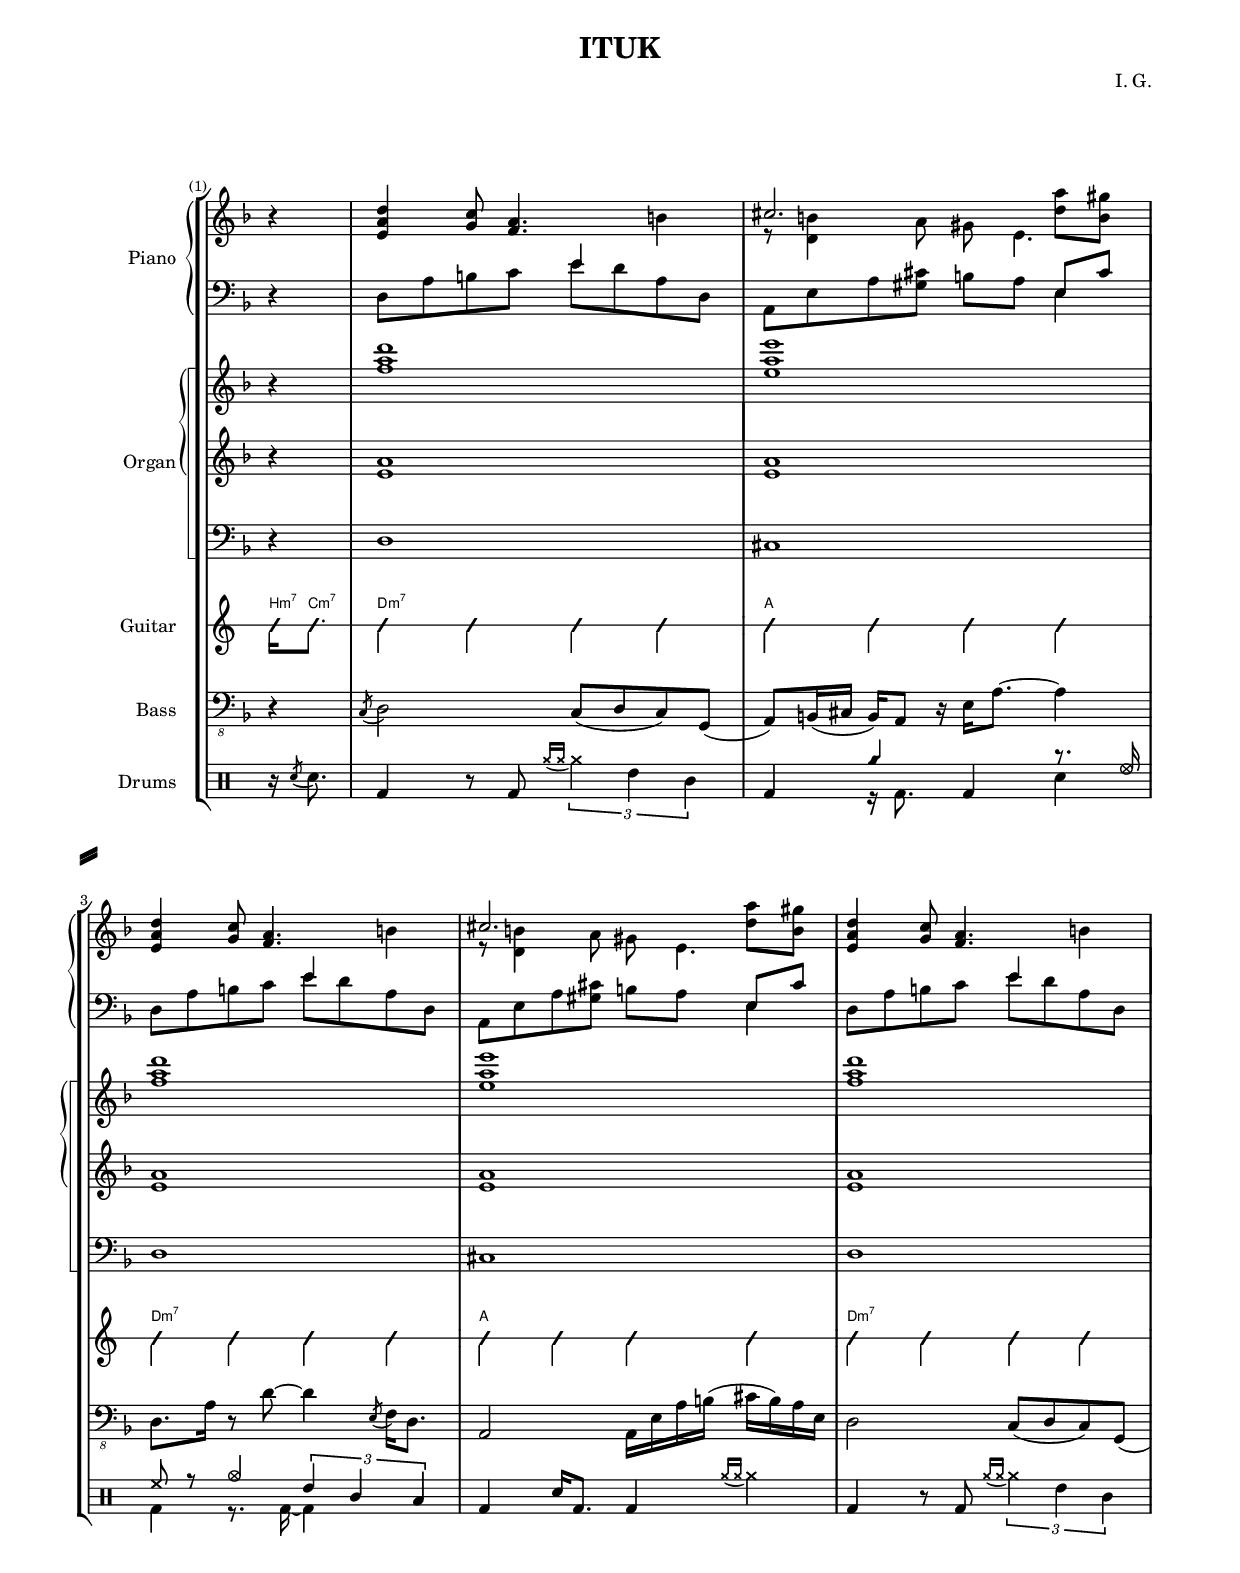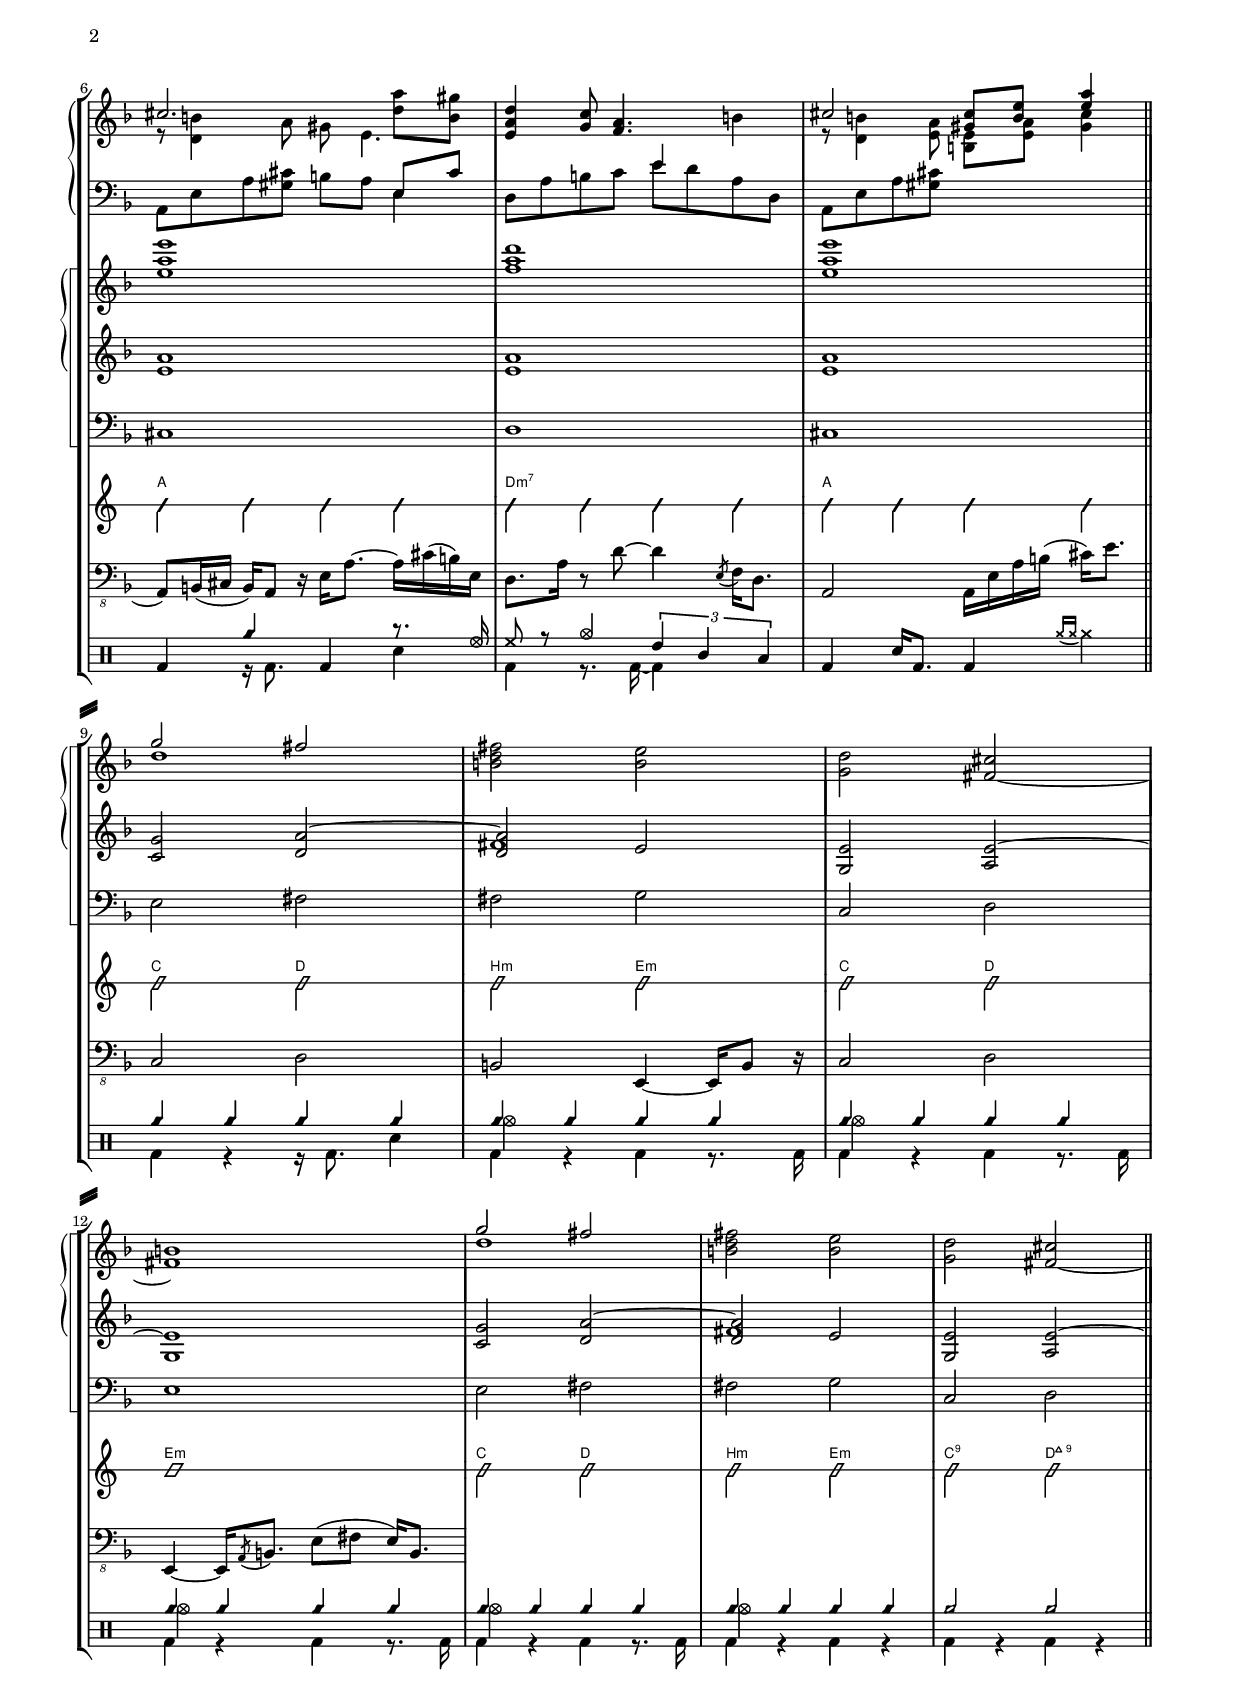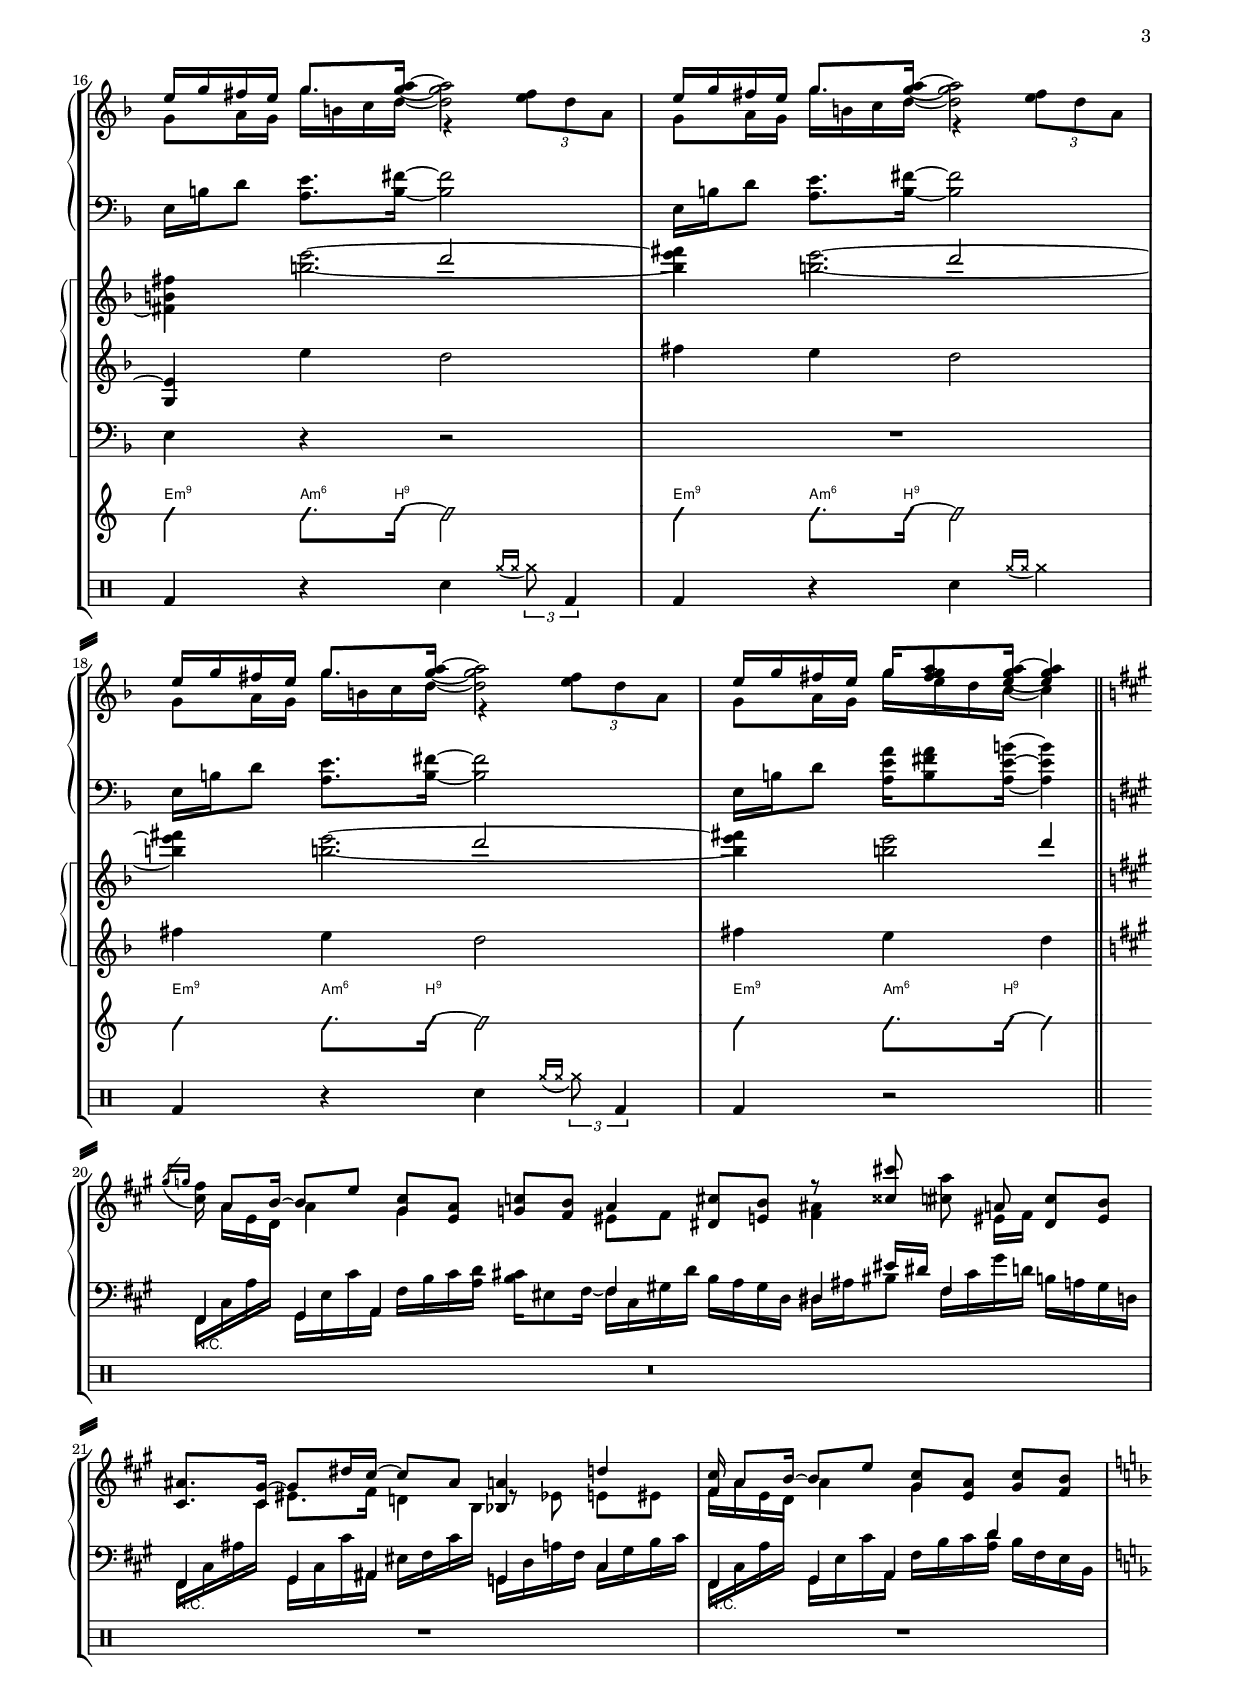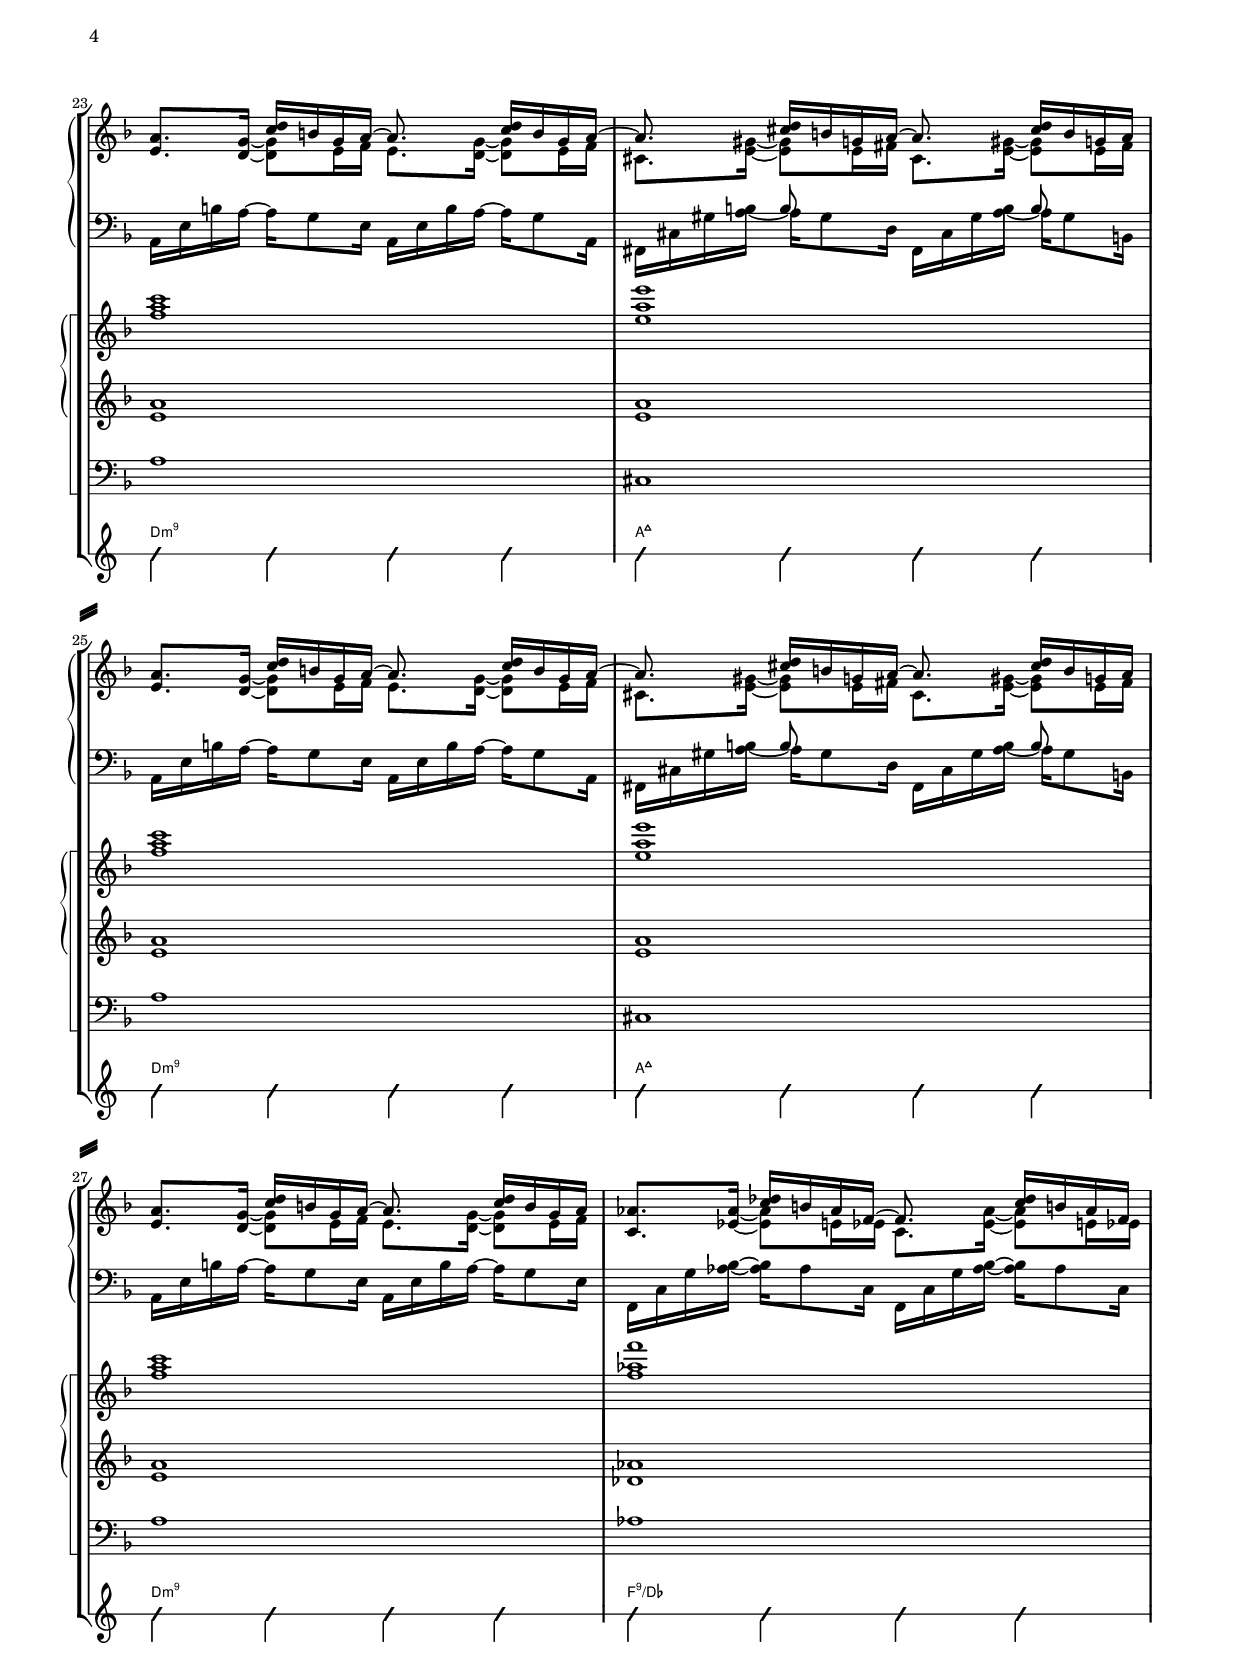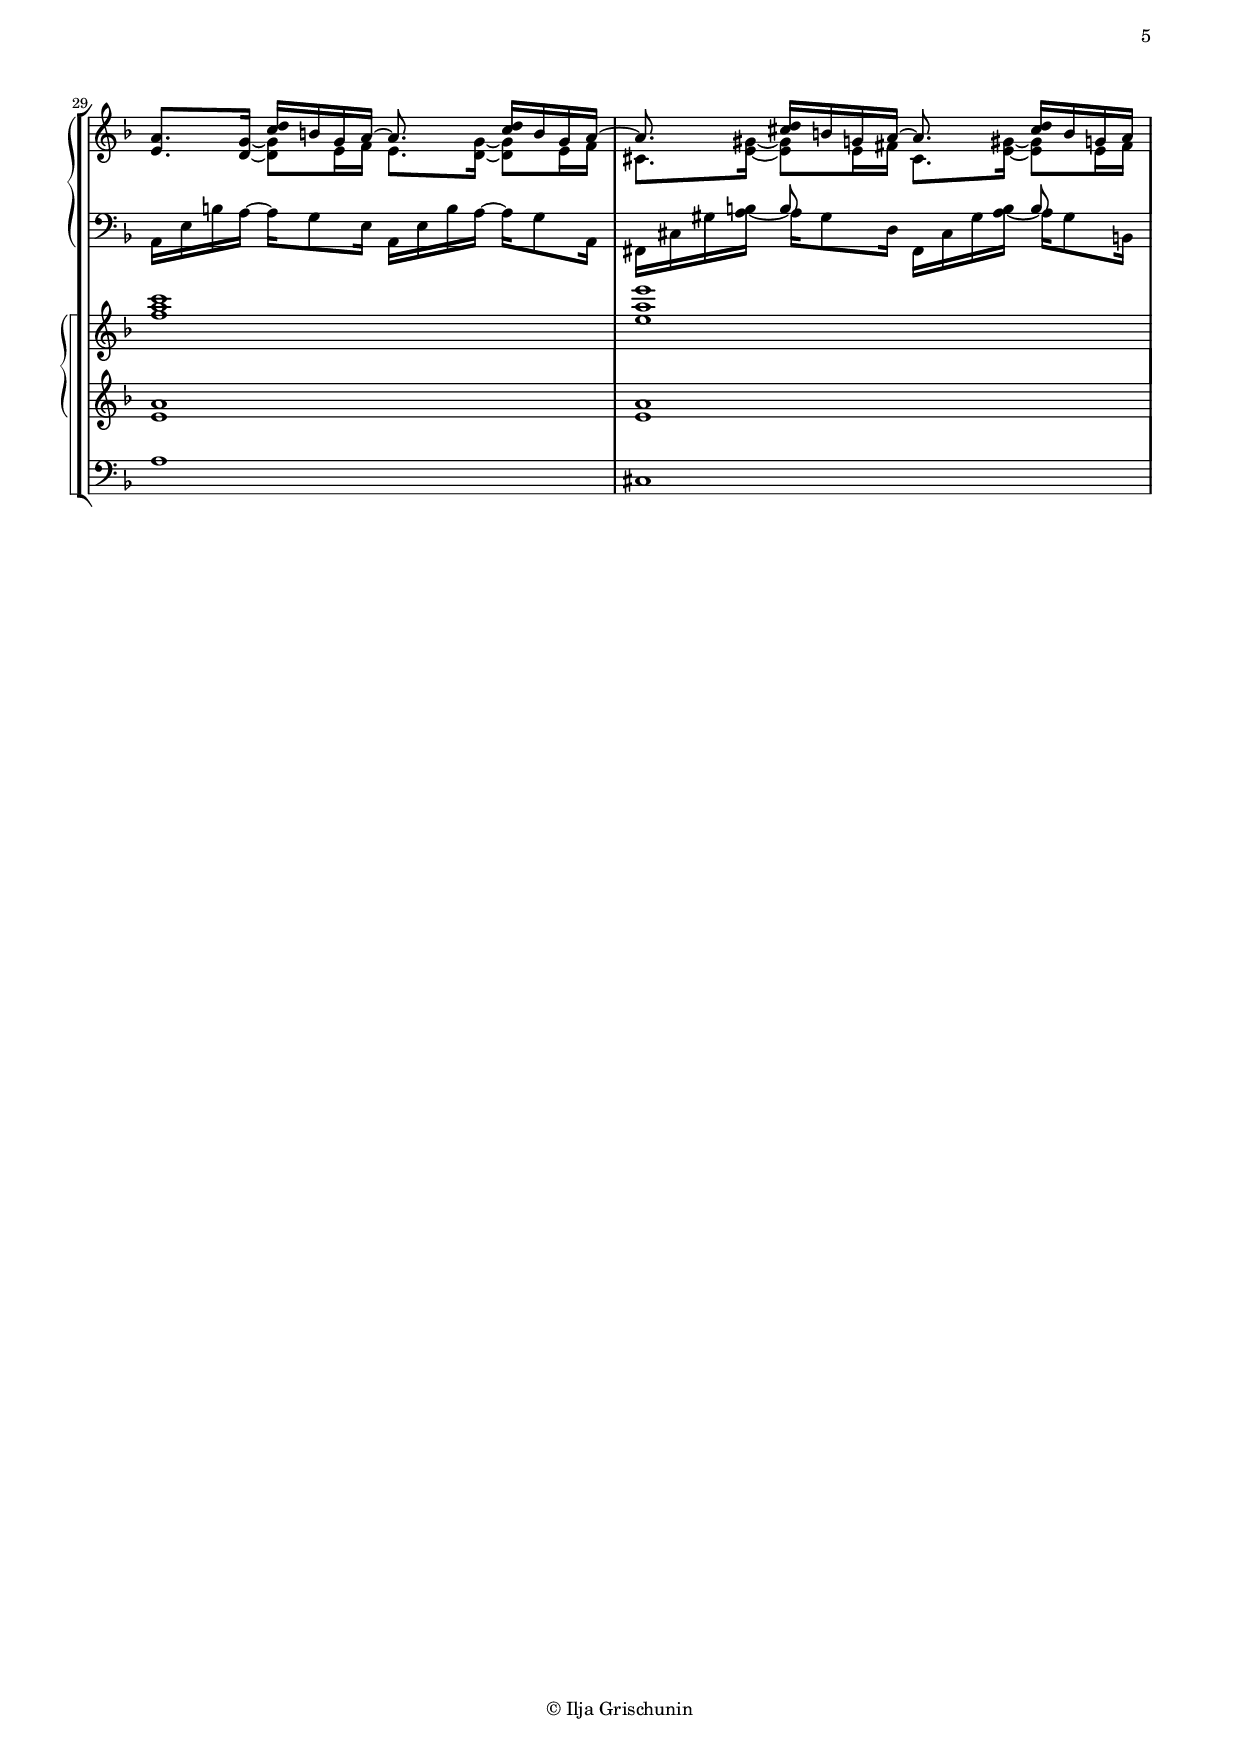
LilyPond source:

\version "2.19.15"

\language "deutsch"

\header {
  title = "ITUK"
  composer = "I. G."
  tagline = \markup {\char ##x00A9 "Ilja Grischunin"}
}

#(set-global-staff-size 16)
\paper {
  system-separator-markup = \slashSeparator
  indent = 2.0\cm  % space for instrumentName
  %short-indent = 1.5\cm  % space for shortInstrumentName
  top-system-spacing.basic-distance = #25
  top-markup-spacing.basic-distance = #8
  markup-system-spacing.basic-distance = #26
  system-system-spacing.basic-distance = #20
  last-bottom-spacing.basic-distance = #25
  left-margin = 15
  right-margin = 15
  %two-sided = ##t
  %inner-margin = 20
  %outer-margin = 15
}

\layout {
  \context {
    \RemoveEmptyStaffContext
  }
  \context {
    \Score
    %\remove "Bar_number_engraver"
  }
  \override Staff.TimeSignature.stencil = ##f
  \override Staff.InstrumentName.self-alignment-X = #RIGHT
  \override PianoStaff.InstrumentName.self-alignment-X = #RIGHT
  \override StaffGroup.InstrumentName.self-alignment-X = #RIGHT
}

\version "2.19.15"

\language "deutsch"


tenorSax = \relative {

}

\version "2.19.15"

\language "deutsch"

%%%%%%%%% SCRIPTS %%%%%%%%%
slash =
#(define-music-function (parser location ang stem-fraction protrusion)
   (number? number? number?)
   (remove-grace-property 'Voice 'Stem 'direction) ; necessary?
   #{
     \once \override Stem #'stencil =
     #(lambda (grob)
        (let* ((X-parent (ly:grob-parent grob X))
               (is-rest? (ly:grob? (ly:grob-object X-parent 'rest))))
          (if is-rest?
              empty-stencil
              (let* ((ang (degrees->radians ang))
                     ; We need the beam and its slope so that slash will
                     ; extend uniformly past the stem and the beam
                     (beam (ly:grob-object grob 'beam))
                     (beam-X-pos (ly:grob-property beam 'X-positions))
                     (beam-Y-pos (ly:grob-property beam 'positions))
                     (beam-slope (/ (- (cdr beam-Y-pos) (car beam-Y-pos))
                                   (- (cdr beam-X-pos) (car beam-X-pos))))
                     (beam-angle (atan beam-slope))
                     (stem-Y-ext (ly:grob-extent grob grob Y))
                     ; Stem.length is expressed in half staff-spaces
                     (stem-length (/ (ly:grob-property grob 'length) 2.0))
                     (dir (ly:grob-property grob 'direction))
                     ; if stem points up. car represents segment of stem
                     ; closest to notehead; if down, cdr does
                     (stem-ref (if (= dir 1) (car stem-Y-ext) (cdr stem-Y-ext)))
                     (stem-segment (* stem-length stem-fraction))
                     ; Where does slash cross the stem?
                     (slash-stem-Y (+ stem-ref (* dir stem-segment)))
                     ; These are values for the portion of the slash that
                     ; intersects the beamed group.
                     (dx (/ (- stem-length stem-segment)
                           (- (tan ang) (* dir beam-slope))))
                     (dy (* (tan ang) dx))
                     ; Now, we add in the wings
                     (protrusion-dx (* (cos ang) protrusion))
                     (protrusion-dy (* (sin ang) protrusion))
                     (x1 (- protrusion-dx))
                     (y1 (- slash-stem-Y (* dir protrusion-dy)))
                     (x2 (+ dx protrusion-dx))
                     (y2 (+ slash-stem-Y
                           (* dir (+ dy protrusion-dy))))
                     (th (ly:staff-symbol-line-thickness grob))
                     (stil (ly:stem::print grob)))

                (ly:stencil-add
                 stil
                 (make-line-stencil th x1 y1 x2 y2))))))
   #})

slashI = {
  \slash 50 0.6 1.0
}

slashII = {
  \slash 45 0.5 0.8
}

top = \change Staff = "RH"
bot = \change Staff = "LH"

%%%%%%%%%%%%%%%%%%%%%%%% RH %%%%%%%%%%%%%%%%%%%%%%%%%
rightPianoP = \relative {
  \key d \minor
  \override MultiMeasureRest.expand-limit = #2
  \set Score.skipBars = ##t
  \partial 4
  r4
  \repeat unfold 3{
    <e' a d>4<g c>8 <f a>4. h4
    <<
      {
        cis2.
        \stemDown
        <d a'>8 <h gis'>
      }
      \\
      {
        r8 <d, h'>4 a'8 gis e4.
      }
    >>
  }
  <e a d>4<g c>8 <f a>4. h4
  <<
    {
      cis2
    }
    \\
    {
      r8 <d, h'>4 <e a>8
    }
  >>
  \stemUp
  <gis cis>8 <h e> <e a>4
  \stemNeutral
  \bar "||"
  \break
  R1*7
  \bar "||"
  \break
  \mergeDifferentlyDottedOn
  \repeat unfold 3 {
    <<
      {
        e16 g fis e g8. <g_~ a~>16
        \stemDown
        q2
        \stemNeutral
      }
      \\
      {
        g,8 a16 g g' h, c d~ d2
      }
      \\
      {
        \voiceTwo
        s2
        \once \override Rest.extra-offset = #'(.5 . 3)
        r4 \tuplet 3/2 {<e fis>8 d a}
      }
    >>
  }
  \time 3/4
  <<
    {
      e'16 g fis e g <fis g a>8 <e_~ g a~>16 q4
    }
    \\
    {
      g,8 a16 g g' e d c~ c4
    }
  >>
  \bar "||"
  \break
  \time 9/4
  \key a \major
  \acciaccatura {\slashI gis'16 g} <cis, fis>\noBeam
  <<
    {
      a8 h16~ h8[ e] <gis, cis> <e a>
    }
    \\
    {
      a16 e d a'4 gis
    }
  >>
  <g c>8 <fis h>
  <<
    {
      a4
    }
    \\
    {
      eis8[ fis]
    }
  >>
  <dis cis'>8 <e h'>
  <<
    {
      r8 <cisis' cis'!> s a
    }
    \\
    {
      <fis ais>4 <cis' a'>8\noBeam eis,16[ fis]
    }
  >>
  <dis cis'>8 <eis h'>
  \time 5/4
  <<
    {
      <cis ais'>8. <cis gis'~>16 gis'8 dis'16 cis~ cis8 ais
      <b, a'>4 d'
    }
    \\
    {
      s4 eis,8. fis16 d!4
      \once \override Rest.extra-offset = #'(1.5 . 4)
      r8 es e eis
    }
  >>
  \time 4/4
  <<
    {
      <fis cis'>16\noBeam a8 h16~ h8[ e] <gis, cis>[ <e a>]
    }
    \\
    {
      fis16 a e d a'4 gis
    }
  >>
  <gis cis>8 <fis h>
  \key d \minor
  \repeat unfold 2 {
    <<
      {
        s4
        <c' d>16 h g a~ a8. s16
        <c d>16 h g a~
      }
      \\
      {
        \stemUp
        <e a>8. <d g>16~
        \stemDown
        q8 e16 f e8. <d g>16~
        q8 e16 f
      }
    >>
    <<
      {
        a8. s16
        <cis d>16 h g a~ a8. s16
        <cis d>16 h g a
      }
      \\
      {
        cis,8. <e gis>16~ q8 e16 fis
        cis8. <e gis>16~ q8 e16 fis
      }
    >>
  }
  <<
    {
      s4
      <c' d>16 h g a~ a8. s16
      <c d>16 h g a
    }
    \\
    {
      \stemUp
      <e a>8. <d g>16~
      \stemDown
      q8 e16 f e8. <d g>16~
      q8 e16 f
    }
  >>
  <<
    {
      s4
      <c' des>16 h! as f~ f8. s16
      <c' des>16 h! as f
    }
    \\
    {
      \stemUp
      <c as'>8. <es as>16~
      \stemDown
      q8 e16 es c8. <es as>16~
      q8 e16 es
    }
  >>
  <<
    {
      s4
      <c' d>16 h g a~ a8. s16
      <c d>16 h g a~
    }
    \\
    {
      \stemUp
      <e a>8. <d g>16~
      \stemDown
      q8 e16 f e8. <d g>16~
      q8 e16 f
    }
  >>
  <<
    {
      a8. s16
      <cis d>16 h g a~ a8. s16
      <cis d>16 h g a
    }
    \\
    {
      cis,8. <e gis>16~ q8 e16 fis
      cis8. <e gis>16~ q8 e16 fis
    }
  >>
}

%%%%%%%%%%%%%%%%%%%%%%%% LH %%%%%%%%%%%%%%%%%%%%%%%%%
leftPianoP = \relative {
  \key d \minor
  \override MultiMeasureRest.expand-limit = #2
  \set Score.skipBars = ##t
  \clef "bass"
  \partial 4
  r4
  \repeat unfold 3 {
    <<
      {
        s2 e'4 s
      }
      \\
      {
        d,8 a' h c e d a d,
      }
    >>
    <<
      {
        s2. e8 cis'
      }
      \\
      {
        a, e' a <gis cis> h a e4
      }
    >>
  }
  <<
    {
      s2 e'4 s
    }
    \\
    {
      d,8 a' h c e d a d,
    }
  >>
  a8 e' a <gis cis>
  \stemDown
  \top <h e> <e a> <gis cis>4 \bot
  \stemNeutral
  \bar "||"
  \break
  R1*7
  \bar "||"
  \break
  \repeat unfold 3 {e,16 h' d8 <a e'>8. <h fis'>16~ q2}
  \time 3/4
  e,16 h' d8 <a e' a>16 <h fis' a>8 <a e' h'>16~ q4
  \bar "||"
  \break
  \time 9/4
  \key a \major
  \set Timing.beamExceptions = #'()
  \set Timing.baseMoment = #(ly:make-moment 1/4)
  \set Timing.beatStructure = #'(1 1 1 1 1 1 1 1 1)
  \grace {s8}
  <<
    {
      fis,4
      \once \override Flag.stencil = ##f
      gis8 s16 a4 s16 s4 fis' s
    }
    \\
    {
      fis,16 cis' a' \top d \bot gis,, e' cis' a, fis' h cis <a d>
      <h cis!> eis,8 fis16~ fis cis gis'! d' h a gis d
    }
  >>
  <<
    {
      dis4
    }
    \\
    {
      dis16 ais' his8
    }
    \\
    {
      s8 eis16 dis
    }
  >>
  <<
    {
      fis,4
    }
    \\
    {
      fis16 cis' gis' d
    }
  >>
  h16 a gis d
  <<
    {
      fis,4
      \once \override Flag.stencil = ##f
      gis8 s16 ais4 s16 g4 cis

    }
    \\
    {
      fis,16 cis' ais' \top cis \bot gis, cis cis' ais,
      eis' fis cis' \top h \bot g, d' a' fis cis gis' h cis
    }
  >>
  \time 4/4
  <<
    {
      fis,,4
      \once \override Flag.stencil = ##f
      gis8 s16 a4 d' s16
    }
    \\
    {
      fis,,16 cis' a' \top d \bot gis,, e' cis' a,
      fis' h cis <a d> h16 fis e h
    }
  >>
  \key d \minor
  \repeat unfold 2 {
    a16 e' h' a~ a g8 e16
    a,16 e' h' a~ a g8 a,16
    <<
      {
        \repeat unfold 2 {s4 h'8 s}
      }
      \\
      {
        fis,16 cis' gis' <a h>~ a gis8 d16
        fis,16 cis' gis' <a h>~ a gis8 h,16
      }
    >>
  }
  \repeat unfold 2 {a16 e' h' a~ a g8 e16}
  \repeat unfold 2 {f,16 c' g' <as b>~ q as8 c,16}
  a16 e' h' a~ a g8 e16
  a,16 e' h' a~ a g8 a,16
  <<
    {
      \repeat unfold 2 {s4 h'8 s}
    }
    \\
    {
      fis,16 cis' gis' <a h>~ a gis8 d16
      fis,16 cis' gis' <a h>~ a gis8 h,16
    }
  >>
}

\version "2.19.15"

\language "deutsch"

rightOrgan = \relative {
  \key d \minor
  \override MultiMeasureRest.expand-limit = #2
  \set Score.skipBars = ##t
  \tag #'Partitur {\partial 4 r4}
%%%%%%%%%%%%%%%%%% Part %%%%%%%%%%%%%%%%%%%%
  \tag #'Part {
    \set Score.repeatCommands = #'((volta "1.-4."))
    <f'' a d>1 <e a e'>
    \set Score.repeatCommands = #'((volta #f) end-repeat)
  }
%%%%%%%%%%%%%%%% Partitur %%%%%%%%%%%%%%%%%%
  \tag #'Partitur {
    \repeat unfold 4 {<f a d>1 <e a e'>}
  }
%%%%%%%%%%%%%%%%%% Part %%%%%%%%%%%%%%%%%%%%
  \tag #'Part {
    \repeat volta 2 {
      <<
        {
          g2 fis
        }
        \\
        {
          d1
        }
      >>
      <h d fis>2 <h e> <g d'> <fis~ cis'>
    }
    \alternative {
      {<fis h>1}
      {
        <fis h fis'>4
        %\set Score.repeatCommands = #'((volta #f))
        <<
          {
            s4 d''2
          }
          \\
          {
            <h~ e^~>2. <h e fis>4
          }
        >>
      }
    }
    <<
      {
        s4 d2
      }
      \\
      {
        <h~ e^~>2. <h e fis>4
      }
    >>
    <<
      {
        s4 d2
        \time 3/4
        s2 d4
      }
      \\
      {
        <h~ e^~>2.
        \time 3/4
        <h e fis>4
        <h~ e^~>2
      }
    >>
  }
%%%%%%%%%%%%%%%% Partitur %%%%%%%%%%%%%%%%%%
  \tag #'Partitur {
    <<
      {
        g2 fis
      }
      \\
      {
        d1
      }
    >>
    <h d fis>2 <h e> <g d'> <fis~ cis'> <fis h>1
    <<
      {
        g'2 fis
      }
      \\
      {
        d1
      }
    >>
    <h d fis>2 <h e> <g d'> <fis_~ cis'> <fis h fis'>4
    <<
      {
        s4 d''2
      }
      \\
      {
        <h~ e^~>2. <h e fis>4
      }
    >>
    <<
      {
        s4 d2
      }
      \\
      {
        <h~ e^~>2. <h e fis>4
      }
    >>
    <<
      {
        s4 d2
        \time 3/4
        s2 d4
      }
      \\
      {
        <h~ e^~>2.
        \time 3/4
        <h e fis>4
        <h~ e^~>2
      }
    >>
  }
%%%%%%%%%%%%%%%%%%%%%%%%%%%%%%%%%%%%%%%%%%%%
  \time 9/4
  \key a \major
  \set Timing.beamExceptions = #'()
  \set Timing.baseMoment = #(ly:make-moment 1/4)
  \set Timing.beatStructure = #'(1 1 1 1 1 1 1 1 1)
  \grace {s8}
  R4*9
  \time 5/4
  R4*5
  \time 4/4
  R1
  \key d \minor
%%%%%%%%%%%%%%%%%% Part %%%%%%%%%%%%%%%%%%%%
  \tag #'Part {
    \repeat volta 3 {<f a c>1}
    \alternative {{<e a e'>}{<f as f'>}}
  }
%%%%%%%%%%%%%%%% Partitur %%%%%%%%%%%%%%%%%%
  \tag #'Partitur {
    \repeat unfold 2 {<f a c>1 <e a e'>}
    <f a c> <f as f'> <f a c> <e a e'>
  }
}

leftOrgan = \relative {
  \key d \minor
  \override MultiMeasureRest.expand-limit = #2
  \set Score.skipBars = ##t  
  \tag #'Partitur {\partial 4 r4}
%%%%%%%%%%%%%%%%%% Part %%%%%%%%%%%%%%%%%%%%
  \tag #'Part {
    \set Score.repeatCommands = #'((volta "1.-4."))
    <e' a>1 <e a>1
    \set Score.repeatCommands = #'((volta #f) end-repeat)
  }
%%%%%%%%%%%%%%%% Partitur %%%%%%%%%%%%%%%%%%
  \tag #'Partitur {
    \repeat unfold 4 {<e a>1 <e a>}
  }
%%%%%%%%%%%%%%%%%% Part %%%%%%%%%%%%%%%%%%%%
  \tag #'Part {
    \repeat volta 2 {
      <c g'>2
      <<
        {
          <d a'~>2 q e
        }
        \\
        {
          s2 fis1
        }
      >>
      <g, e'>2 <a e'^~>
    }
    \alternative {
      {<g e'>1}
      {
        <g e'>4 e''
        \set Score.repeatCommands = #'((volta #f))
        d2
      }
    }
    fis4 e d2
    fis4 e d2
    \time 3/4
    fis4 e d
  }
%%%%%%%%%%%%%%%% Partitur %%%%%%%%%%%%%%%%%%
  \tag #'Partitur {
    <c, g'>2
    <<
      {
        <d a'~>2 q e
      }
      \\
      {
        s2 fis1
      }
    >>
    <g, e'>2 <a e'^~> <g e'>1
    <c g'>2
    <<
      {
        <d a'~>2 q e
      }
      \\
      {
        s2 fis1
      }
    >>
    <g, e'>2 <a e'^~> <g e'>4 e'' d2
    fis4 e d2
    fis4 e d2
    \time 3/4
    fis4 e d
  }
%%%%%%%%%%%%%%%%%%%%%%%%%%%%%%%%%%%%%%%%%%%%
  \time 9/4
  \key a \major
  \set Timing.beamExceptions = #'()
  \set Timing.baseMoment = #(ly:make-moment 1/4)
  \set Timing.beatStructure = #'(1 1 1 1 1 1 1 1 1)
  \grace {s8}
  R4*9
  \time 5/4
  R4*5
  \time 4/4
  R1
  \key d \minor
%%%%%%%%%%%%%%%%%% Part %%%%%%%%%%%%%%%%%%%%
  \tag #'Part {
    \repeat volta 3 {<e, a>1}
    \alternative {{<e a>}{<des as'>}}

  }
%%%%%%%%%%%%%%%% Partitur %%%%%%%%%%%%%%%%%%
  \tag #'Partitur {
    \repeat unfold 5 {<e a>1} <des as'>
    \repeat unfold 2 {<e a>}
  }
}

fusOrgan = \relative {
  \key d \minor
  \clef "bass"
  \override MultiMeasureRest.expand-limit = #2
  \set Score.skipBars = ##t
  \tag #'Partitur {\partial 4 r4}
%%%%%%%%%%%%%%%%%% Part %%%%%%%%%%%%%%%%%%%%
  \tag #'Part {
    \set Score.repeatCommands = #'((volta "1.-4."))
    d1 cis1
    \set Score.repeatCommands = #'((volta #f) end-repeat)
  }
%%%%%%%%%%%%%%%% Partitur %%%%%%%%%%%%%%%%%%
  \tag #'Partitur {
    \repeat unfold 4 {d1 cis}
  }
%%%%%%%%%%%%%%%%%% Part %%%%%%%%%%%%%%%%%%%%
  \tag #'Part {
    \repeat volta 2 {e2 fis fis g c, d}
    \alternative {
      {e1}
      {
        e4 r
        \set Score.repeatCommands = #'((volta #f))
        r2
      }
    }
    R1*2
    \time 3/4
    R2.
  }
%%%%%%%%%%%%%%%% Partitur %%%%%%%%%%%%%%%%%%
  \tag #'Partitur {
    e2 fis fis g c, d e1
    e2 fis fis g c, d e4 r r2 R1*2
    \time 3/4
    R2.
  }
%%%%%%%%%%%%%%%%%%%%%%%%%%%%%%%%%%%%%%%%%%%%
  \time 9/4
  \key a \major
  \set Timing.beamExceptions = #'()
  \set Timing.baseMoment = #(ly:make-moment 1/4)
  \set Timing.beatStructure = #'(1 1 1 1 1 1 1 1 1)
  \grace {s8}
  R4*9
  \time 5/4
  R4*5
  \time 4/4
  R1
  \key d \minor
%%%%%%%%%%%%%%%%%% Part %%%%%%%%%%%%%%%%%%%%
  \tag #'Part {
    \repeat volta 3 {a1}
    \alternative {{cis,}{as'}}

  }
%%%%%%%%%%%%%%%% Partitur %%%%%%%%%%%%%%%%%%
  \tag #'Partitur {
    \repeat unfold 2 {a1 cis,} a' as a cis,
  }
}

\version "2.19.15"

\language "deutsch"

guitarChords = \chordmode {
  %\germanChords
  %\set chordNameSeparator = \markup { "/" }
  \tag #'Partitur { \override ChordName.font-size = #-2 }
  \partial 4
  h16:m7 c8.:m7
%%%%%%%%%%%%%%%%%% Part %%%%%%%%%%%%%%%%%%%%
  \tag #'Part {
    \set Score.repeatCommands = #'((volta "1.-4."))
    d1:m7 a
    \set Score.repeatCommands = #'((volta #f) end-repeat)
  }
%%%%%%%%%%%%%%%% Partitur %%%%%%%%%%%%%%%%%%
  \tag #'Partitur {
    \repeat unfold 4 {d1:m7 a}
  }
%%%%%%%%%%%%%%%%%% Part %%%%%%%%%%%%%%%%%%%%
  \tag #'Part {
    \repeat volta 2 {c2 d h:m e:m}
    \alternative {{c d e1:m}{c2:9 d:maj9}}
  }
%%%%%%%%%%%%%%%% Partitur %%%%%%%%%%%%%%%%%%
  \tag #'Partitur {
    c2 d h:m e:m c d e1:m
    c2 d h:m e:m c2:9 d:maj9
  }
  \repeat unfold 3 {e4:m9 a8.:m6 h16:7.9 s2}
  \time 3/4
  e4:m9 a8.:m6 h16:7.9 s4
  %%%%%%%%%%%%%%%%%%%%%%%%%%%%%%%%%%%%%%%%%%%%
  \time 9/4
  \set Timing.beamExceptions = #'()
  \set Timing.baseMoment = #(ly:make-moment 1/4)
  \set Timing.beatStructure = #'(1 1 1 1 1 1 1 1 1)
  \grace {s8}
  R4*9
  \time 5/4
  R4*5
  \time 4/4
  R1
%%%%%%%%%%%%%%%%%% Part %%%%%%%%%%%%%%%%%%%%
  \tag #'Part {
    \repeat volta 3 {d1:m7.9}
    \alternative {{a:maj7}{f:9/des}}
  }
%%%%%%%%%%%%%%%% Partitur %%%%%%%%%%%%%%%%%%
  \tag #'Partitur {
    \repeat unfold 2 {d1:m7.9 a:maj7} d1:m7.9 f:9/des
  }
}

guitar = \relative {
  \time 4/4
  \partial 4
  \override NoteHead.style = #'slash
  \tag #'Partitur { \tiny }
  \stemDown
  h'16 h8.
%%%%%%%%%%%%%%%%%% Part %%%%%%%%%%%%%%%%%%%%
  \tag #'Part {
    \set Score.repeatCommands = #'((volta "1.-4."))
    d4 d d d a a a a
    \set Score.repeatCommands = #'((volta #f) end-repeat)
  }
%%%%%%%%%%%%%%%% Partitur %%%%%%%%%%%%%%%%%%
  \tag #'Partitur {
    \repeat unfold 4 {h4 h h h h h h h}
  }
%%%%%%%%%%%%%%%%%% Part %%%%%%%%%%%%%%%%%%%%
  \tag #'Part {
    \repeat volta 2 {c2 d h e}
    \alternative {{c d e1}{ c2 d }}
  }
%%%%%%%%%%%%%%%% Partitur %%%%%%%%%%%%%%%%%%
  \tag #'Partitur {
    h2 h h h h h h1
    h2 h h h h h
  }
  \repeat unfold 3 {h4 h8. h16~ h2}
  \time 3/4
  h4 h8. h16~ h4%%%%%%%%%%%%%%%%%%%%%%%%%%%%%%%%%%%%%%%%%%%%
  \time 9/4
  \set Timing.beamExceptions = #'()
  \set Timing.baseMoment = #(ly:make-moment 1/4)
  \set Timing.beatStructure = #'(1 1 1 1 1 1 1 1 1)
  \grace {s8}
  R4*9
  \time 5/4
  R4*5
  \time 4/4
  R1
%%%%%%%%%%%%%%%%%% Part %%%%%%%%%%%%%%%%%%%%
  \tag #'Part {
    \repeat volta 3 {d4 d d d}
    \alternative {{a a a a}{f f f f}}
  }
%%%%%%%%%%%%%%%% Partitur %%%%%%%%%%%%%%%%%%
  \tag #'Partitur {
    \repeat unfold 2 {h4 h h h h h h h} h4 h h h h h h h
  }
}

\version "2.19.15"

\language "deutsch"


bass = \relative {
  \clef "bass_8"
  \key d \minor
  \tag #'Partitur {\partial 4 r4}
  \acciaccatura c,8 d2 c8( d c) g( a) h16( cis h) a8 r16 e' a8.~ a4
  d,8. a'16 r8 d~ d4 \acciaccatura e,8 f16 d8.
  a2 a16 e' a h( cis h) a e
  d2 c8( d c) g( a) h16( cis h) a8 r16 e' a8.~ a16 cis( h) e,
  d8. a'16 r8 d~ d4 \acciaccatura e,8 f16 d8.
  a2 a16 e' a h( cis) e8.
  c,2 d h e,4~ e16 h'8 r16 c2 d
  e,4~ e16 \acciaccatura a8 h8. e8( fis e16) h8.
}

\version "2.19.15"

\language "deutsch"


drum = \drummode {
  \set Score.barNumberVisibility = #all-bar-numbers-visible
  \override MultiMeasureRest.expand-limit = #2
  \set Score.skipBars = ##t
  \partial 4
  r16
  \acciaccatura sn8 sn8.
  \repeat unfold 2 {
    bd4 r8 bd
    \acciaccatura {cymr16 cymr}
    \tuplet 3/2 {cymr4 tommh tomml}
    bd4
    <<
      {
        cyms4
      }
      \\
      {
        r16 bd8.
      }
    >>
    bd4
    <<
      {
        r8. hhho16 hh8 r cymc4
        \tuplet 3/2 {tommh4 tomml toml}
      }
      \\
      {
        sn4 bd r8. bd16~ bd4 s
      }
    >>
    bd4 sn16 bd8. bd4 \acciaccatura {cymr16 cymr} cymr4
  }
  <<
    {
      \repeat unfold 24 {cyms4}
      cyms2 cyms
    }
    \\
    {
      s1 \repeat unfold 5 {cymc4 s2.}
    }
    \\
    {
      \voiceFour
      bd4 r r16 bd8. sn4
      \repeat unfold 4 {bd r bd r8. bd16}
      \repeat unfold 4 {bd4 r}
    }
  >>
  bd4 r sn \acciaccatura {cymr16 cymr} \tuplet 3/2 {cymr8 bd4}
  bd4 r sn \acciaccatura {cymr16 cymr} cymr4
  bd4 r sn \acciaccatura {cymr16 cymr} \tuplet 3/2 {cymr8 bd4}
  \time 3/4
  bd4 r2
  \time 9/4
  \set Timing.beamExceptions = #'()
  \set Timing.baseMoment = #(ly:make-moment 1/4)
  \set Timing.beatStructure = #'(1 1 1 1 1 1 1 1 1)
  \grace {s8}
  R4*9
  \time 5/4
  R4*5
  \time 4/4
  R1
}


tenorSaxPart = \new Staff \with {
  instrumentName = "Tenor"
} \tenorSax

pianoPart = \new PianoStaff \with {
  instrumentName = "Piano"
} <<
  \new Staff = "RH" \rightPianoP
  \new Staff = "LH" \leftPianoP
>>

organPart = \new StaffGroup \with {
  systemStartDelimiter = #'SystemStartSquare
  instrumentName = "Organ"
} <<
  \new PianoStaff
  <<
    \new Staff = "RH" \removeWithTag #'Part \rightOrgan
    \new Staff = "LH" \removeWithTag #'Part \leftOrgan
  >>
  \new Staff = "PF" \removeWithTag #'Part \fusOrgan
>>

guitarPart = \new StaffGroup \with {
  instrumentName = "Guitar"
} <<
  \new ChordNames \removeWithTag #'Part \guitarChords
  \new Staff \with {
    \override StaffSymbol.line-count = #1
  }\removeWithTag #'Part \guitar
>>

bassPart = \new Staff \with {
  instrumentName = "Bass"
} \bass

drumsPart = \new DrumStaff \with {
  instrumentName = "Drums"
} \drum

\score {
  \new StaffGroup
  <<
    %\tenorSaxPart
    \pianoPart
    \organPart
    \guitarPart
    \bassPart
    \drumsPart
  >>
}
